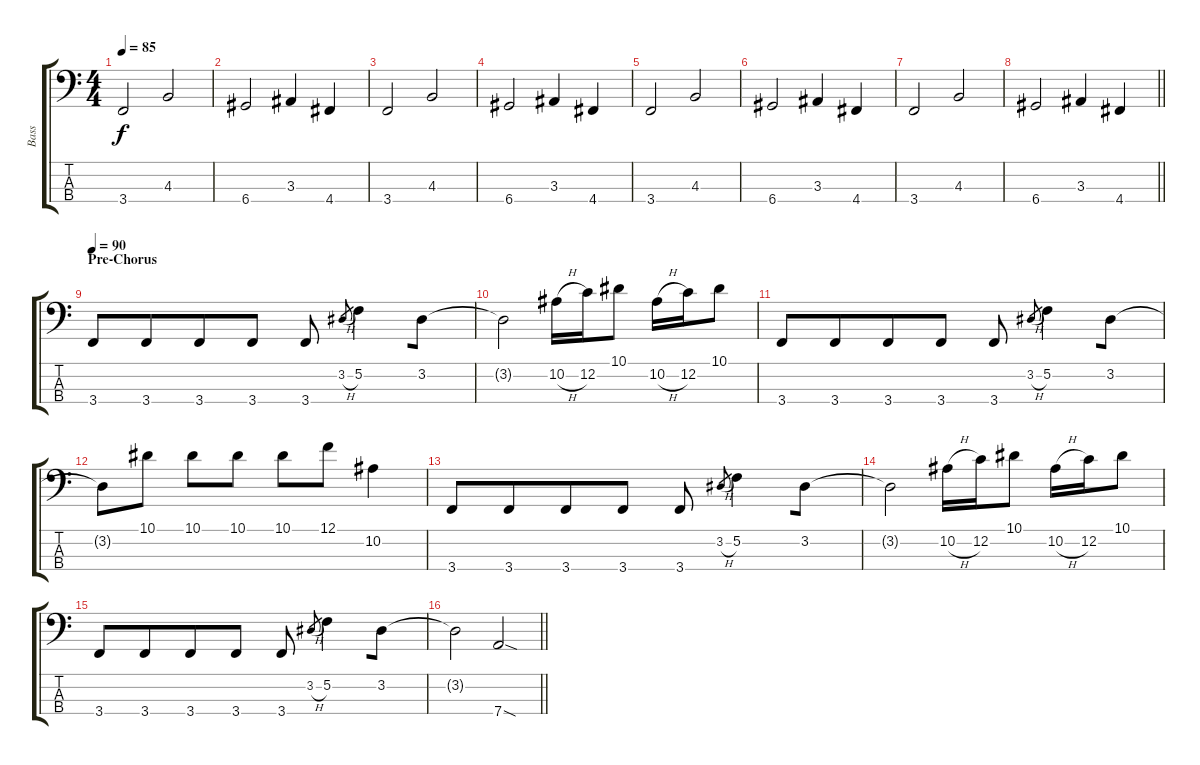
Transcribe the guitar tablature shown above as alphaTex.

\track ("Bass" "Bass") {instrument electricbassfinger bank 177}
\staff {score tabs}
\tuning (F2 C2 G1 D1) {hide}
\ts (4 4)
\tempo 85
\clef f4
\ks c
3.4.2{dy f} 4.3.2 |
6.4.2 3.3.4 4.4.4 |
3.4.2 4.3.2 |
6.4.2 3.3.4 4.4.4 |
3.4.2 4.3.2 |
6.4.2 3.3.4 4.4.4 |
3.4.2 4.3.2 |
\barLineRight lightlight
6.4.2 3.3.4 4.4.4 |
\section ("" "Pre-Chorus")
\tempo 90
3.4.8 3.4.8{beam merge} 3.4.8 3.4.8 3.4.8 3.2{h}.8{gr} 5.2.4{beam merge} 3.2.8 |
3.2{t}.2{beam merge} 10.2{h}.16 12.2.16 10.1.8 10.2{h}.16 12.2.16 10.1.8 |
3.4.8 3.4.8{beam merge} 3.4.8 3.4.8 3.4.8 3.2{h}.8{gr} 5.2.4{beam merge} 3.2.8 |
3.2{t}.8{beam merge} 10.1.8 10.1.8 10.1.8 10.1.8 12.1.8 10.2.4 |
3.4.8 3.4.8{beam merge} 3.4.8 3.4.8 3.4.8 3.2{h}.8{gr} 5.2.4{beam merge} 3.2.8 |
3.2{t}.2{beam merge} 10.2{h}.16 12.2.16 10.1.8 10.2{h}.16 12.2.16 10.1.8 |
3.4.8 3.4.8{beam merge} 3.4.8 3.4.8 3.4.8 3.2{h}.8{gr} 5.2.4{beam merge} 3.2.8 |
\barLineRight lightlight
3.2{t}.2 7.4{sod}.2
